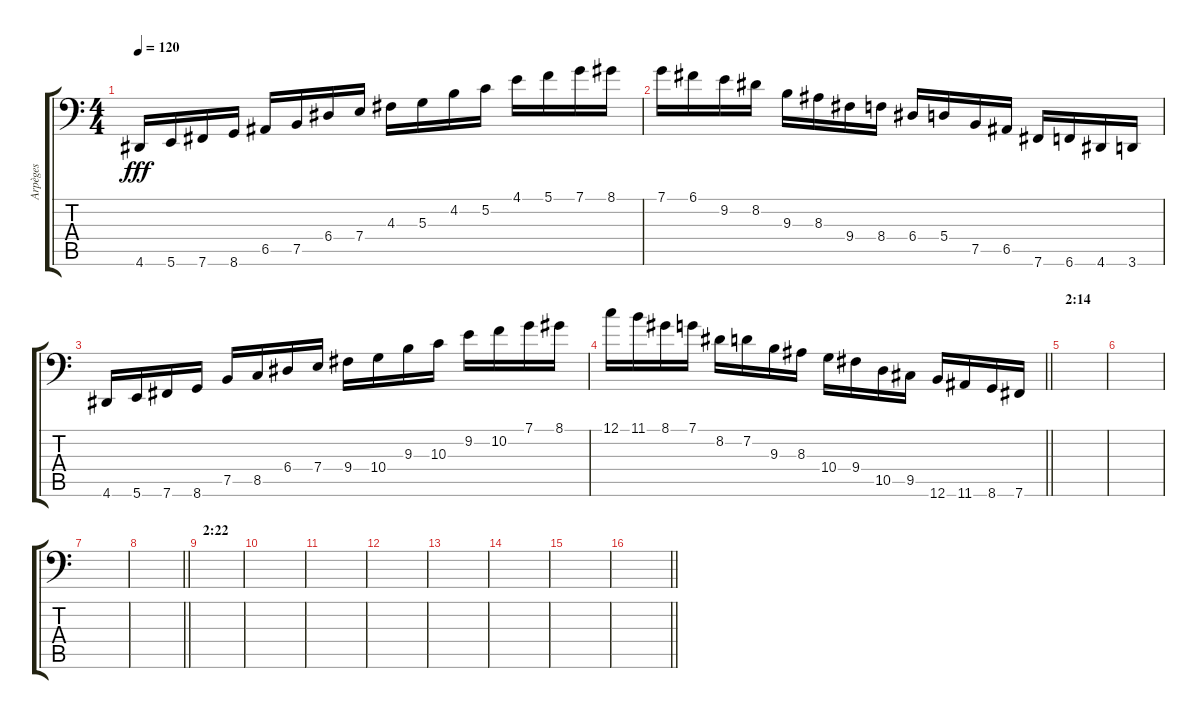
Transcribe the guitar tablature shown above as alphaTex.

\track ("Arpèges " "Arpèges ") {instrument synthbass1}
\staff {score tabs}
\tuning (C3 G2 D2 A1 E1 B0) {hide}
\ts (4 4)
\tempo 120
\clef f4
\ks c
4.6.16{dy fff} 5.6.16 7.6.16 8.6.16 6.5.16 7.5.16 6.4.16 7.4.16 4.3.16 5.3.16 4.2.16 5.2.16 4.1.16 5.1.16 7.1.16 8.1.16 |
7.1.16 6.1.16 9.2.16 8.2.16 9.3.16 8.3.16 9.4.16 8.4.16 6.4.16 5.4.16 7.5.16 6.5.16 7.6.16 6.6.16 4.6.16 3.6.16 |
4.6.16 5.6.16 7.6.16 8.6.16 7.5.16 8.5.16 6.4.16 7.4.16 9.4.16 10.4.16 9.3.16 10.3.16 9.2.16 10.2.16 7.1.16 8.1.16 |
\barLineRight lightlight
12.1.16 11.1.16 8.1.16 7.1.16 8.2.16 7.2.16 9.3.16 8.3.16 10.4.16 9.4.16 10.5.16 9.5.16 12.6.16 11.6.16 8.6.16 7.6.16 |
\section ("" "2:14")
|
|
|
\barLineRight lightlight
|
\section ("" "2:22")
|
|
|
|
|
|
|
\barLineRight lightlight
